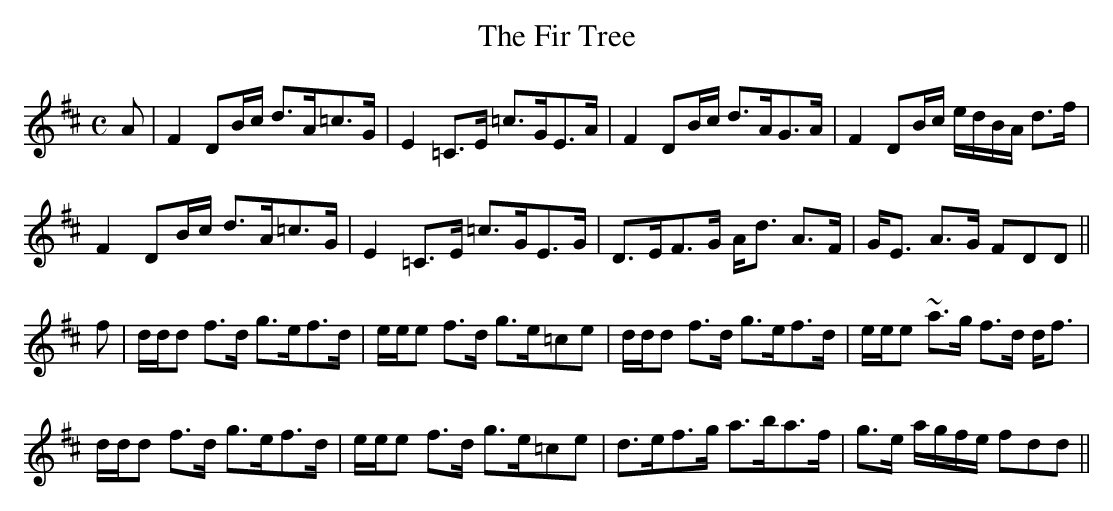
X:1
T:Fir Tree, The
M:C
L:1/8
K:D
A|F2 DB/c/ d>A=c>G|E2 =C>E =c>GE>A|F2 DB/c/ d>AG>A|F2 DB/c/ e/d/B/A/ d>f|
F2 DB/c/ d>A=c>G|E2 =C>E =c>GE>G|D>EF>G A<d A>F|G<E A>G FDD||
f|d/d/d f>d g>ef>d|e/e/e f>d g>e=ce|d/d/d f>d g>ef>d|e/e/e ~a>g f>d d<f|
d/d/d f>d g>ef>d|e/e/e f>d g>e=ce|d>ef>g a>ba>f|g>e a/g/f/e/ fdd||
